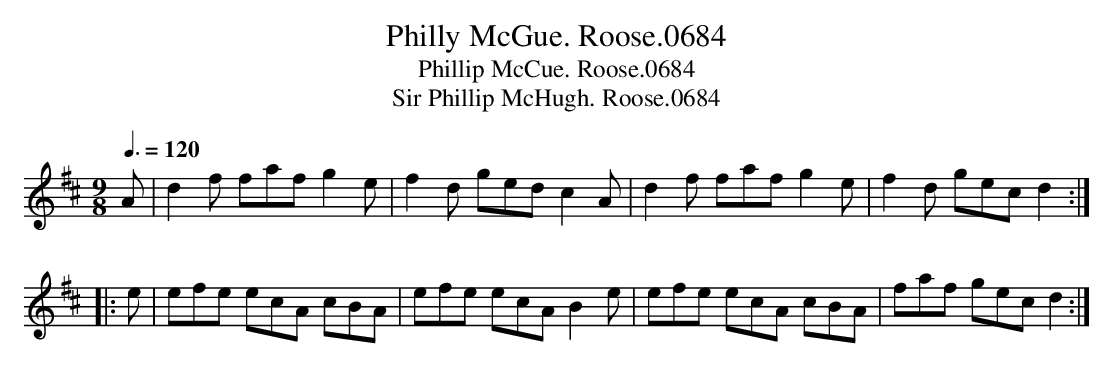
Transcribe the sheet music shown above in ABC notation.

X:1
T:Philly McGue. Roose.0684
T:Phillip McCue. Roose.0684
T:Sir Phillip McHugh. Roose.0684
L:1/8
M:9/8
Q:3/8=120
K:D
A|d2f faf g2e|f2d ged c2A|d2f faf g2e|f2d gec d2:|
|:e|efe ecA cBA|efe ecA B2e|efe ecA cBA|faf gec d2:|
